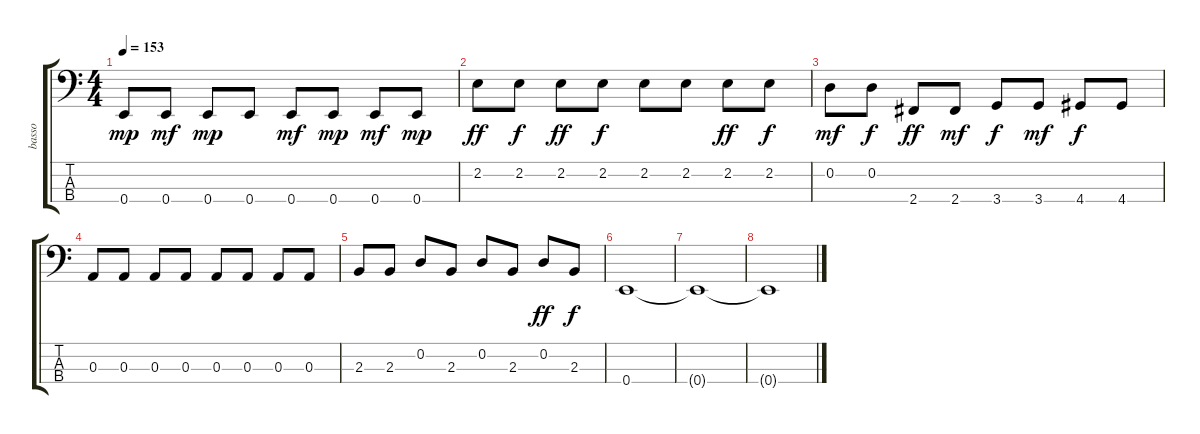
\track ("basso" "basso") {instrument electricbassfinger}
\staff {score tabs}
\tuning (G2 D2 A1 E1) {hide}
\ts (4 4)
\tempo 153
\clef f4
\ks c
0.4.8{dy mp} 0.4.8{dy mf} 0.4.8{dy mp} 0.4.8 0.4.8{dy mf} 0.4.8{dy mp} 0.4.8{dy mf} 0.4.8{dy mp} |
2.2.8{dy ff} 2.2.8{dy f} 2.2.8{dy ff} 2.2.8{dy f} 2.2.8 2.2.8 2.2.8{dy ff} 2.2.8{dy f} |
0.2.8{dy mf} 0.2.8{dy f} 2.4.8{dy ff} 2.4.8{dy mf} 3.4.8{dy f} 3.4.8{dy mf} 4.4.8{dy f} 4.4.8 |
0.3.8 0.3.8 0.3.8 0.3.8 0.3.8 0.3.8 0.3.8 0.3.8 |
2.3.8 2.3.8 0.2.8 2.3.8 0.2.8 2.3.8 0.2.8{dy ff} 2.3.8{dy f} |
0.4.1 |
0.4{t}.1 |
0.4{t}.1
